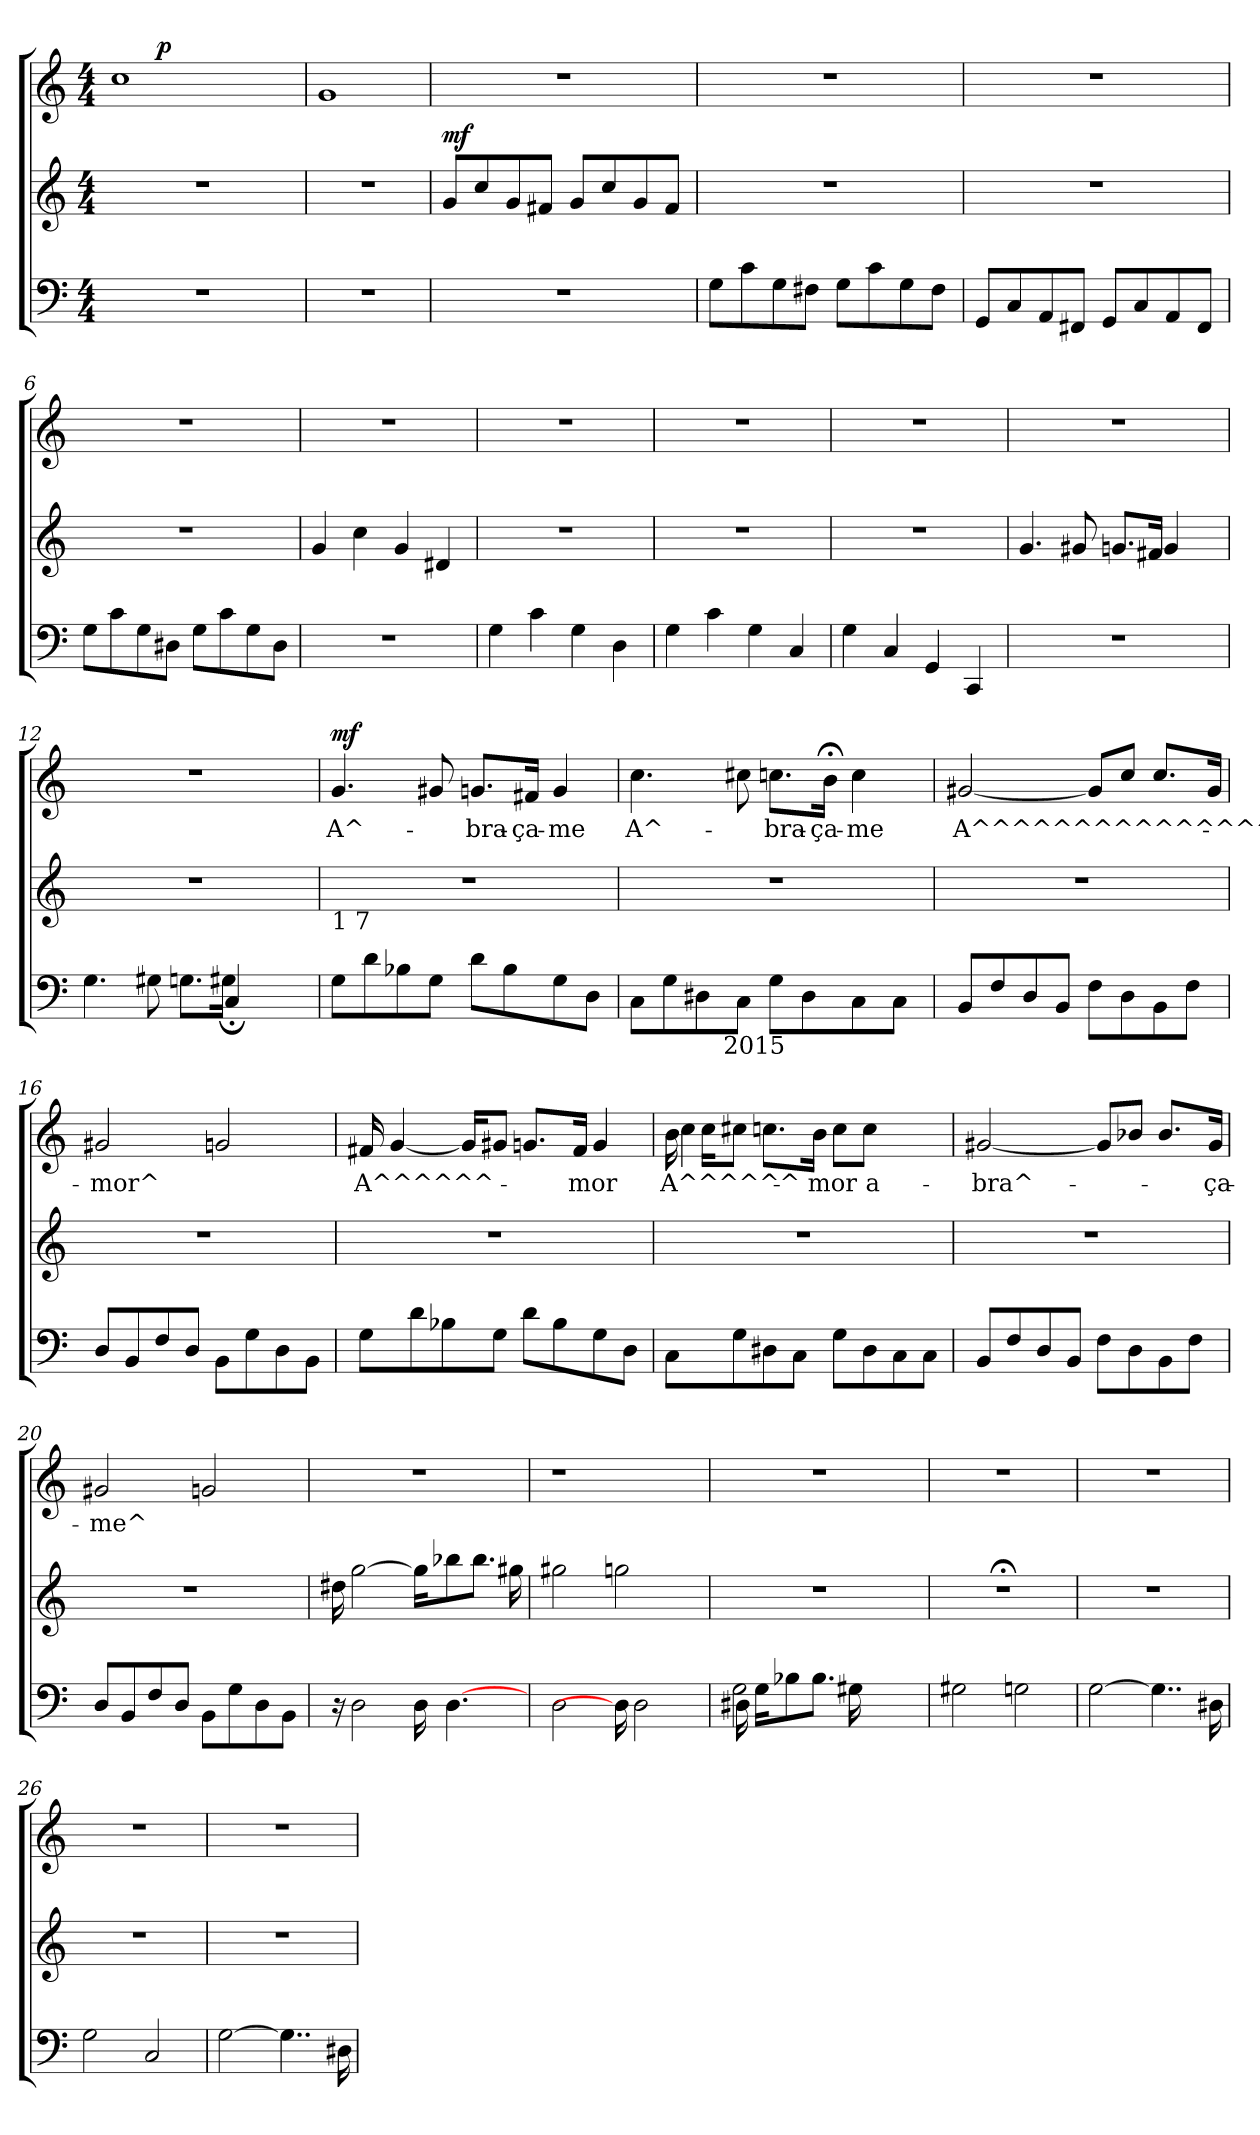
**kern	**kern	**dynam	**kern	**text	**dynam
*part2	*part2	*part2	*part1	*part1	*part1
*staff3	*staff2	*staff2/3	*staff1	*staff1	*staff1
*clefF4	*clefG2	*	*clefG2	*	*
*k[]	*k[]	*	*k[]	*	*
*C:	*C:	*	*C:	*	*
*M4/4	*M4/4	*	*M4/4	*	*
=1	=1	=1	=1	=1	=1
*	*	*	*^	*	*
1r	1r	.	1cc	8ryy	.	.
.	.	.	.	32ryy	.	.
!	!	!	!	!	!	!LO:DY:a
.	.	.	.	2ryy	.	p
.	.	.	.	4ryy	.	.
.	.	.	.	16.ryy	.	.
*	*	*	*v	*v	*	*
=2	=2	=2	=2	=2	=2
1r	1r	.	1g	.	.
=3	=3	=3	=3	=3	=3
!	!	!LO:DY:a	!	!	!
1r	8g/L	mf	1r	.	.
.	8cc/	.	.	.	.
.	8g/	.	.	.	.
.	8f#X/J	.	.	.	.
.	8g/L	.	.	.	.
.	8cc/	.	.	.	.
.	8g/	.	.	.	.
.	8f#/J	.	.	.	.
=4	=4	=4	=4	=4	=4
8G\L	1r	.	1r	.	.
8c\	.	.	.	.	.
8G\	.	.	.	.	.
8F#X\J	.	.	.	.	.
8G\L	.	.	.	.	.
8c\	.	.	.	.	.
8G\	.	.	.	.	.
8F#\J	.	.	.	.	.
!!LO:LB:g=z
=5	=5	=5	=5	=5	=5
8GG/L	1r	.	1r	.	.
8C/	.	.	.	.	.
8AA/	.	.	.	.	.
8FF#X/J	.	.	.	.	.
8GG/L	.	.	.	.	.
8C/	.	.	.	.	.
8AA/	.	.	.	.	.
8FF#/J	.	.	.	.	.
=6	=6	=6	=6	=6	=6
8G\L	1r	.	1r	.	.
8c\	.	.	.	.	.
8G\	.	.	.	.	.
8D#X\J	.	.	.	.	.
8G\L	.	.	.	.	.
8c\	.	.	.	.	.
8G\	.	.	.	.	.
8D#\J	.	.	.	.	.
=7	=7	=7	=7	=7	=7
1r	4g/	.	1r	.	.
.	4cc\	.	.	.	.
.	4g/	.	.	.	.
.	4d#X/	.	.	.	.
=8	=8	=8	=8	=8	=8
4G\	1r	.	1r	.	.
4c\	.	.	.	.	.
4G\	.	.	.	.	.
4D\	.	.	.	.	.
!!LO:LB:g=z
=9	=9	=9	=9	=9	=9
4G\	1r	.	1r	.	.
4c\	.	.	.	.	.
4G\	.	.	.	.	.
4C/	.	.	.	.	.
=10	=10	=10	=10	=10	=10
4G\	1r	.	1r	.	.
4C/	.	.	.	.	.
4GG/	.	.	.	.	.
4CC/	.	.	.	.	.
=11	=11	=11	=11	=11	=11
*	*^	*	*	*	*
1r	4.g/	2ryy	.	1r	.	.
.	8g#X/	.	.	.	.	.
.	8.gn/L	8.ryy	.	.	.	.
.	16f#X/Jk	4g/	.	.	.	.
.	16ryy	.	.	.	.	.
.	8.ryy	.	.	.	.	.
.	.	16ryy	.	.	.	.
*	*v	*v	*	*	*	*
=12	=12	=12	=12	=12	=12
*^	*	*	*	*	*
4.G\	2ryy	1r	.	1r	.	.
8G#X\	.	.	.	.	.	.
8.Gn\L	8.ryy	.	.	.	.	.
16G#X\Jk	4C;</	.	.	.	.	.
16ryy	.	.	.	.	.	.
8.ryy	.	.	.	.	.	.
.	16ryy	.	.	.	.	.
!!LO:PB:g=z
=13	=13	=13	=13	=13	=13	=13
!	!	!LO:TX:b:t=1 7	!	!	!	!
!	!	!	!	!	!LO:LY:b	!LO:DY:a
*v	*v	*	*	*	*	*
8G\L	1r	.	4.g/	A^-	mf
8d\	.	.	.	.	.
8B-X\	.	.	.	.	.
8G\J	.	.	8g#X/	.	.
!	!	!	!	!LO:LY:b	!
8d\L	.	.	8.gn/L	-bra-	.
8B-\	.	.	.	.	.
!	!	!	!	!LO:LY:b	!
.	.	.	16f#X/Jk	-ça-	.
!	!	!	!	!LO:LY:b:rj	!
8G\	.	.	4g/	-me	.
8D\J	.	.	.	.	.
=14	=14	=14	=14	=14	=14
!	!	!	!	!LO:LY:b	!
*^	*	*	*	*	*
8C\L	4ryy	1r	.	4.cc\	A^-	.
8G\	.	.	.	.	.	.
8D#X\	16.ryy	.	.	.	.	.
*	*	*MM4030	*	*	*	*
!	!LO:TX:b:t=2015	!	!	!	!	!
.	2ryy	.	.	.	.	.
8C\J	.	.	.	8cc#X\	.	.
!	!	!	!	!	!LO:LY:b	!
8G\L	.	.	.	8.ccn\L	-bra-	.
8D#\	.	.	.	.	.	.
!	!	!	!	!	!LO:LY:b	!
.	.	.	.	16b;<\Jk	-ça-	.
!	!	!	!	!	!LO:LY:b:rj	!
8C\	.	.	.	4cc\	-me	.
.	8ryy	.	.	.	.	.
8C\J	.	.	.	.	.	.
.	32ryy	.	.	.	.	.
=15	=15	=15	=15	=15	=15	=15
!	!	!	!	!	!LO:LY:b	!
*v	*v	*	*	*	*	*
8BB>/L	1r	.	[<2g#X/	A^^^^^^^^^^^^^^^^^^-	.
8F/	.	.	.	.	.
8D/	.	.	.	.	.
8BB/J	.	.	.	.	.
8F\L	.	.	8g#/L]	.	.
8D\	.	.	8cc/J	.	.
8BB\	.	.	8.cc/L	.	.
8F\J	.	.	.	.	.
.	.	.	16g#/Jk	.	.
=16	=16	=16	=16	=16	=16
!	!	!	!	!LO:LY:b	!
8D/L	1r	.	2g#X/	-mor^	.
8BB/	.	.	.	.	.
8F/	.	.	.	.	.
8D/J	.	.	.	.	.
8BB\L	.	.	2gn/	.	.
8G\	.	.	.	.	.
8D\	.	.	.	.	.
8BB\J	.	.	.	.	.
!!LO:LB:g=z
=17	=17	=17	=17	=17	=17
!	!	!	!	!LO:LY:b	!
8G\L	1r	.	16f#X/	A^^^^^^-	.
.	.	.	[<4g/	.	.
8d\	.	.	.	.	.
8B-X\	.	.	.	.	.
.	.	.	16g/KL]	.	.
8G\J	.	.	8g#X/J	.	.
8d\L	.	.	8.gn/L	.	.
8B-\	.	.	.	.	.
!	!	!	!	!LO:LY:b	!
.	.	.	16f#/Jk	-mor	.
8G\	.	.	4g/	.	.
8D\J	.	.	.	.	.
=18	=18	=18	=18	=18	=18
!	!	!	!	!LO:LY:b	!
*	*	*	*^	*	*
8C\L	1r	.	16b\	4cc\	A^^^^^^-	.
.	.	.	(16cc\KL	.	.	.
8G\	.	.	8cc#X\J	.	.	.
8D#X\	.	.	8.ccn\L	4ryy	.	.
8C\J	.	.	.	.	.	.
!	!	!	!	!	!LO:LY:b	!
.	.	.	16b\Jk	.	-mor	.
8G\L	.	.	8cc\L	2ryy	.	.
!	!	!	!	!	!LO:LY:b:rj	!
8D#\	.	.	8cc\J	.	a-	.
8C\	.	.	4ryy	.	.	.
8C\J	.	.	.	.	.	.
*	*	*	*v	*v	*	*
=19	=19	=19	=19	=19	=19
!	!	!	!	!LO:LY:b	!
8BB/L	1r	.	[<2g#X/	-bra^-	.
8F/	.	.	.	.	.
8D/	.	.	.	.	.
8BB/J	.	.	.	.	.
8F\L	.	.	8g#/L]	.	.
8D\	.	.	8b-X/J	.	.
8BB\	.	.	8.b-/L	.	.
8F\J	.	.	.	.	.
!	!	!	!	!LO:LY:b	!
.	.	.	16g#/Jk	-ça-	.
=20	=20	=20	=20	=20	=20
!	!	!	!	!LO:LY:b	!
8D/L	1r	.	2g#X/	-me^	.
8BB/	.	.	.	.	.
8F/	.	.	.	.	.
8D/J	.	.	.	.	.
8BB\L	.	.	2gn/	.	.
8G\	.	.	.	.	.
8D\	.	.	.	.	.
8BB\J	.	.	.	.	.
!!LO:LB:g=z
=21	=21	=21	=21	=21	=21
16rC	16dd#X\	.	1r	.	.
2D\	[>2gg\	.	.	.	.
16D\	16gg\KL]	.	.	.	.
[4.D\	8bb-X\	.	.	.	.
.	8.bb-\J	.	.	.	.
.	16gg#X\	.	.	.	.
=22	=22	=22	=22	=22	=22
2D\	2gg#X\	.	1r	.	.
16D\]	2ggn\	.	.	.	.
2D\	.	.	.	.	.
.	16ryy	.	16ryy	.	.
=23	=23	=23	=23	=23	=23
*^	*	*	*	*	*
16D#X\	2G\	1r	.	1r	.	.
16G\KL	.	.	.	.	.	.
8B-X\	.	.	.	.	.	.
8.B-\J	.	.	.	.	.	.
16G#X\	.	.	.	.	.	.
2ryy	2ryy	.	.	.	.	.
*v	*v	*	*	*	*	*
=24	=24	=24	=24	=24	=24
2G#X\	1r;<	.	1r	.	.
2Gn\	.	.	.	.	.
!!LO:PB:g=z
=25	=25	=25	=25	=25	=25
[>2G\	1r	.	1r	.	.
4..G\]	.	.	.	.	.
16D#X\	.	.	.	.	.
=26	=26	=26	=26	=26	=26
2G\	1r	.	1r	.	.
2C/	.	.	.	.	.
=27	=27	=27	=27	=27	=27
[>2G\	1r	.	1r	.	.
4..G\]	.	.	.	.	.
16D#X\	.	.	.	.	.
=	=	=	=	=	=
*-	*-	*-	*-	*-	*-
